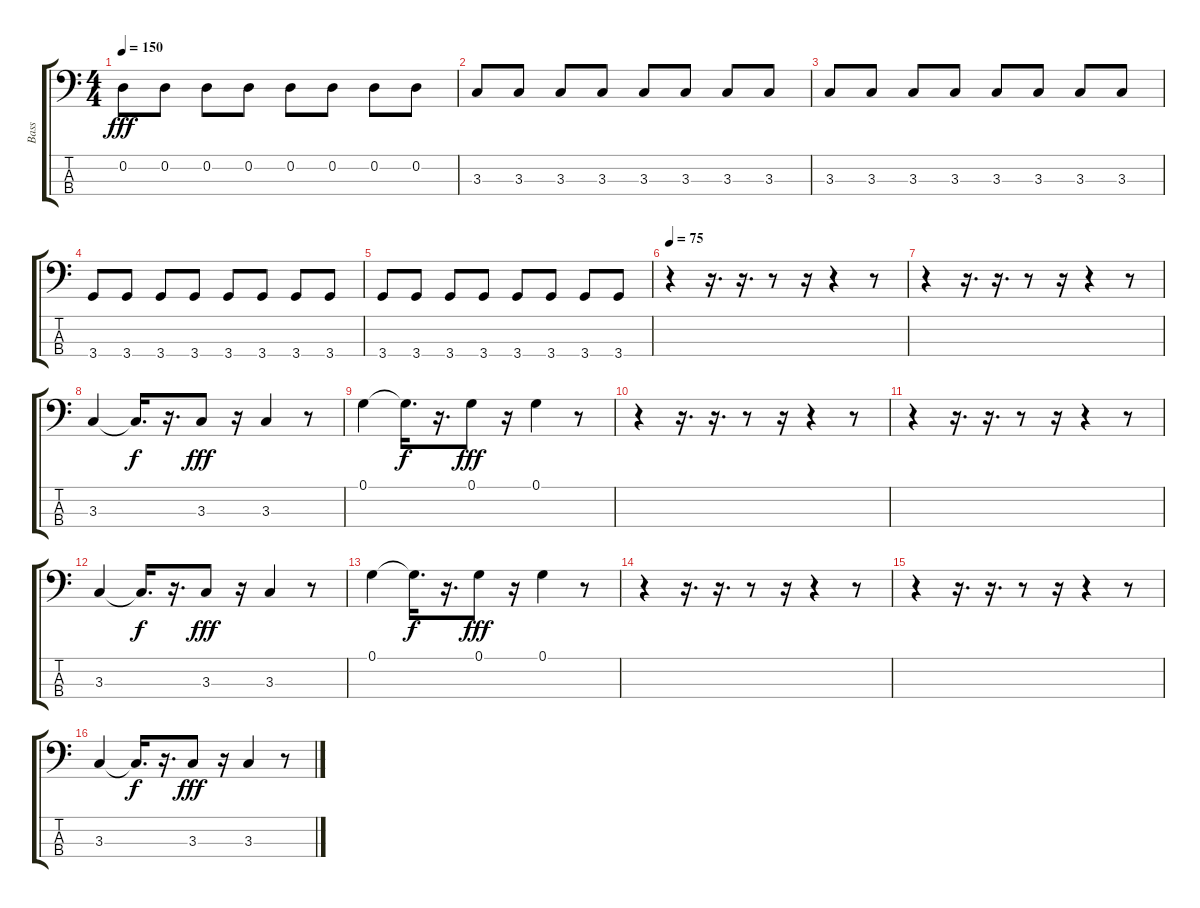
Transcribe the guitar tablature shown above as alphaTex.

\track ("Bass" "Bass") {instrument electricbassfinger}
\staff {score tabs}
\tuning (G2 D2 A1 E1) {hide}
\ts (4 4)
\tempo 150
\clef f4
\ks c
0.2.8{dy fff} 0.2.8 0.2.8 0.2.8 0.2.8 0.2.8 0.2.8 0.2.8 |
3.3.8 3.3.8 3.3.8 3.3.8 3.3.8 3.3.8 3.3.8 3.3.8 |
3.3.8 3.3.8 3.3.8 3.3.8 3.3.8 3.3.8 3.3.8 3.3.8 |
3.4.8 3.4.8 3.4.8 3.4.8 3.4.8 3.4.8 3.4.8 3.4.8 |
3.4.8 3.4.8 3.4.8 3.4.8 3.4.8 3.4.8 3.4.8 3.4.8 |
\tempo 75
r.4{instrument electricbassfinger} r.16{d} r.16{d} r.8 r.16 r.4 r.8 |
r.4 r.16{d} r.16{d} r.8 r.16 r.4 r.8 |
3.3.4 3.3{t}.16{d dy f} r.16{d} 3.3.8{dy fff} r.16 3.3.4 r.8 |
0.1.4 0.1{t}.16{d dy f} r.16{d} 0.1.8{dy fff} r.16 0.1.4 r.8 |
r.4{instrument electricbassfinger} r.16{d} r.16{d} r.8 r.16 r.4 r.8 |
r.4 r.16{d} r.16{d} r.8 r.16 r.4 r.8 |
3.3.4 3.3{t}.16{d dy f} r.16{d} 3.3.8{dy fff} r.16 3.3.4 r.8 |
0.1.4 0.1{t}.16{d dy f} r.16{d} 0.1.8{dy fff} r.16 0.1.4 r.8 |
r.4{instrument electricbassfinger} r.16{d} r.16{d} r.8 r.16 r.4 r.8 |
r.4 r.16{d} r.16{d} r.8 r.16 r.4 r.8 |
3.3.4 3.3{t}.16{d dy f} r.16{d} 3.3.8{dy fff} r.16 3.3.4 r.8
